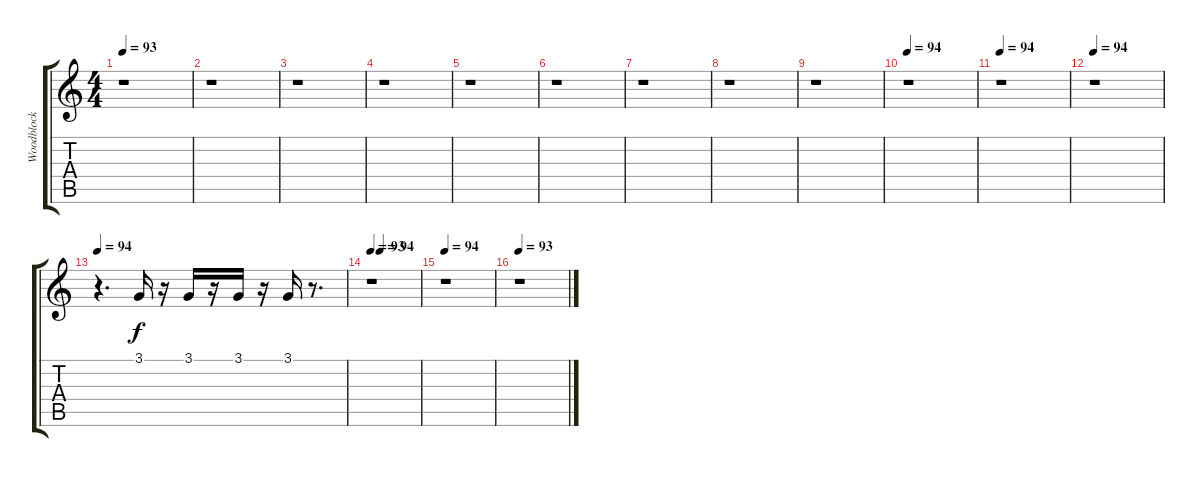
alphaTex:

\track ("Woodblock" "Woodblock") {instrument woodblock}
\staff {score tabs}
\tuning (E4 B3 G3 D3 A2 E2) {hide}
\ts (4 4)
\tempo 93
\clef g2
\ks c
r.1{dy f} |
r.1 |
r.1 |
r.1 |
r.1 |
r.1 |
r.1 |
r.1 |
r.1 |
\tempo 94
r.1 |
\tempo 94
r.1 |
\tempo 94
r.1 |
\tempo 94
r.4{d} 3.1.16 r.16 3.1.16 r.16 3.1.16 r.16 3.1.16 r.8{d} |
\tempo 93
\tempo (94 0.1875)
r.1 |
\tempo 94
r.1 |
\tempo 93
r.1
